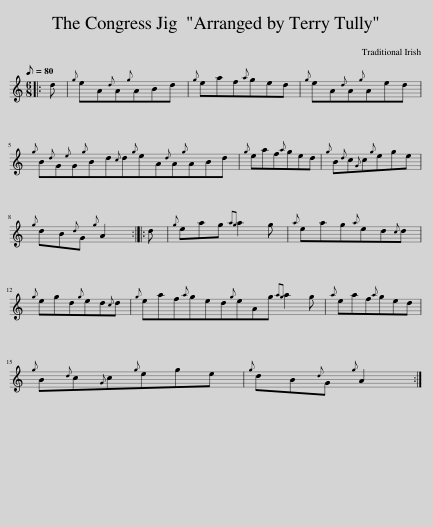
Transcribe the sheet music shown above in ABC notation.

X:1
L:1/8
Q:1/8=80
M:6/8
I:linebreak $
K:C
V:1 treble
V:1
|: d |{g} eA{d}A{g}ABd |{g} eaf{a}ged |{g} eA{d}A{g}Aed |${g} B{d}G{e}G{g}Bd{c}d{g}eA{d}A{g}ABd | %5
{g} eaf{a}ged |{g} B{d}c{G}c{g}ege |${g} dB{d}G{g} A2 :: d |{g} eag{ag} a2 g | %10
{a} eag{a}ed{c}d |${g} egd{g}ed{c}d |{g} eaf{a}ged{g}eAg{ag} a2 g |{a} eaf{a}ged |${g} B{d}c{G}c{g}ege | %15
{g} dB{d}G{g} A2 :| %16
